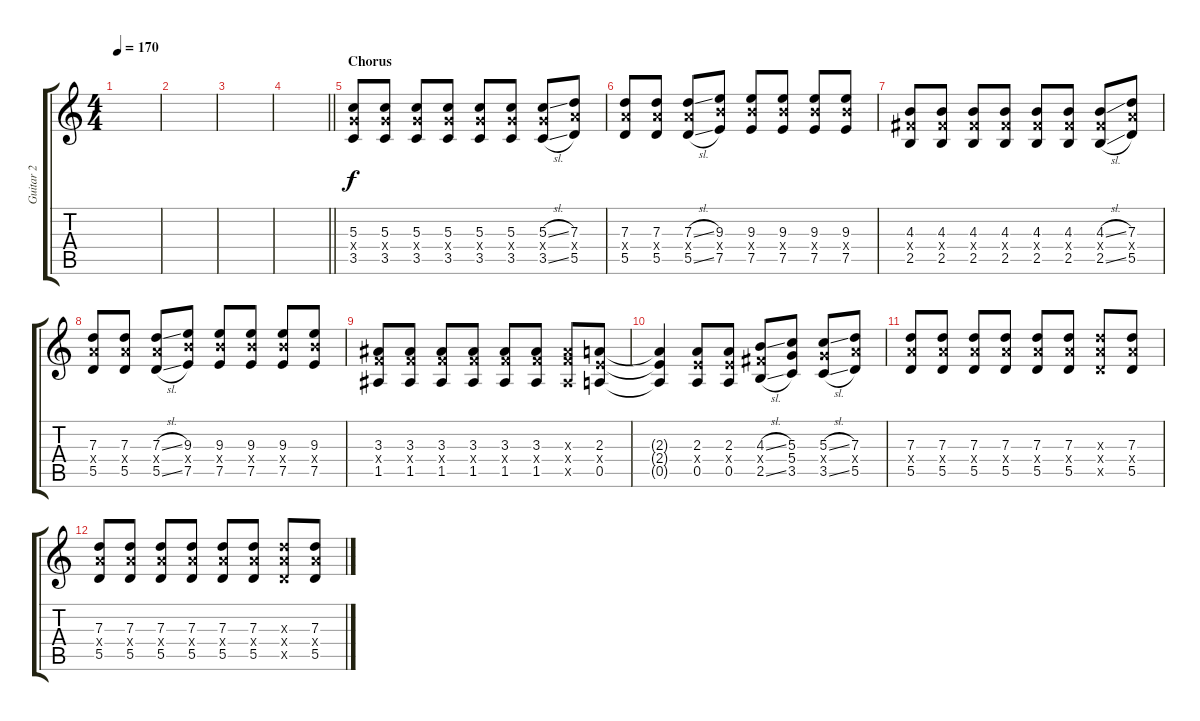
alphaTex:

\track ("Guitar 2" "Guitar 2") {instrument distortionguitar}
\staff {score tabs}
\tuning (E4 B3 G3 D3 A2 E2) {hide}
\ts (4 4)
\tempo 170
\clef g2
\ks c
|
|
|
\barLineRight lightlight
|
\section ("" "Chorus")
(5.3 5.4{x} 3.5).8 (5.3 5.4{x} 3.5).8 (5.3 5.4{x} 3.5).8 (5.3 5.4{x} 3.5).8 (5.3 5.4{x} 3.5).8 (5.3 5.4{x} 3.5).8 (5.3{sl} 5.4{x} 3.5{sl}).8 (7.3 7.4{x} 5.5).8 |
(7.3 7.4{x} 5.5).8 (7.3 7.4{x} 5.5).8 (7.3{sl} 7.4{x} 5.5{sl}).8 (9.3 9.4{x} 7.5).8 (9.3 9.4{x} 7.5).8 (9.3 9.4{x} 7.5).8 (9.3 9.4{x} 7.5).8 (9.3 9.4{x} 7.5).8 |
(4.3 4.4{x} 2.5).8 (4.3 4.4{x} 2.5).8 (4.3 4.4{x} 2.5).8 (4.3 4.4{x} 2.5).8 (4.3 4.4{x} 2.5).8 (4.3 4.4{x} 2.5).8 (4.3{sl} 4.4{x} 2.5{sl}).8 (7.3 7.4{x} 5.5).8 |
(7.3 7.4{x} 5.5).8 (7.3 7.4{x} 5.5).8 (7.3{sl} 7.4{x} 5.5{sl}).8 (9.3 9.4{x} 7.5).8 (9.3 9.4{x} 7.5).8 (9.3 9.4{x} 7.5).8 (9.3 9.4{x} 7.5).8 (9.3 9.4{x} 7.5).8 |
(3.3 3.4{x} 1.5).8 (3.3 3.4{x} 1.5).8 (3.3 3.4{x} 1.5).8 (3.3 3.4{x} 1.5).8 (3.3 3.4{x} 1.5).8 (3.3 3.4{x} 1.5).8 (3.3{x} 3.4{x} 1.5{x}).8 (2.3 2.4{x} 0.5).8 |
(2.3{t} 2.4{t} 0.5{t}).4 (2.3 2.4{x} 0.5).8 (2.3 2.4{x} 0.5).8 (4.3{sl} 4.4{x} 2.5{sl}).8 (5.3 5.4 3.5).8 (5.3{sl} 5.4{x} 3.5{sl}).8 (7.3 7.4{x} 5.5).8 |
(7.3 7.4{x} 5.5).8 (7.3 7.4{x} 5.5).8 (7.3 7.4{x} 5.5).8 (7.3 7.4{x} 5.5).8 (7.3 7.4{x} 5.5).8 (7.3 7.4{x} 5.5).8 (7.3{x} 7.4{x} 5.5{x}).8 (7.3 7.4{x} 5.5).8 |
(7.3 7.4{x} 5.5).8 (7.3 7.4{x} 5.5).8 (7.3 7.4{x} 5.5).8 (7.3 7.4{x} 5.5).8 (7.3 7.4{x} 5.5).8 (7.3 7.4{x} 5.5).8 (7.3{x} 7.4{x} 5.5{x}).8 (7.3 7.4{x} 5.5).8
